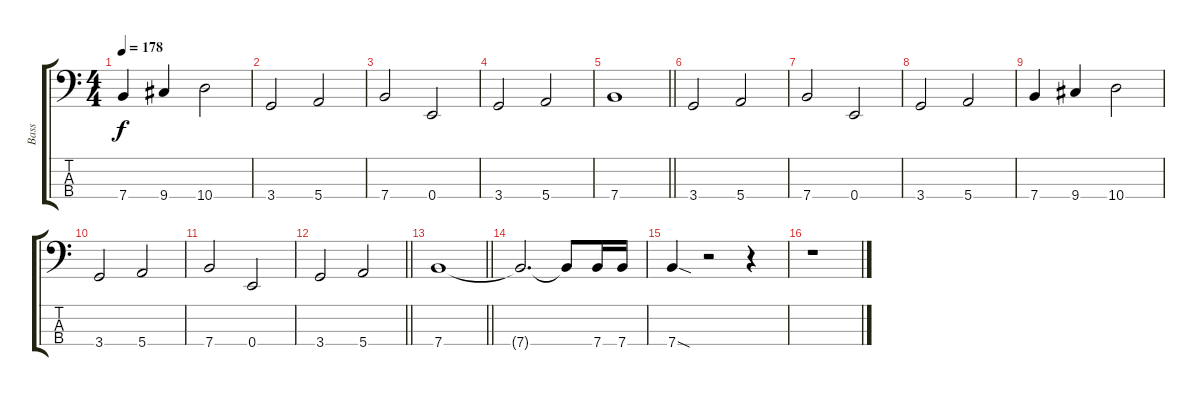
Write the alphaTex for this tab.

\track ("Bass" "Bass") {instrument synthbass2}
\staff {score tabs}
\tuning (G2 D2 A1 E1) {hide}
\ts (4 4)
\tempo 178
\clef f4
\ks c
7.4.4{dy f} 9.4.4 10.4.2 |
3.4.2 5.4.2 |
7.4.2 0.4.2 |
3.4.2 5.4.2 |
\barLineRight lightlight
7.4.1 |
3.4.2 5.4.2 |
7.4.2 0.4.2 |
3.4.2 5.4.2 |
7.4.4 9.4.4 10.4.2 |
3.4.2 5.4.2 |
7.4.2 0.4.2 |
\barLineRight lightlight
3.4.2 5.4.2 |
\barLineRight lightlight
7.4.1 |
7.4{t}.2{d} 7.4{t}.8 7.4.16 7.4.16 |
7.4{sod}.4 r.2 r.4 |
r.1
